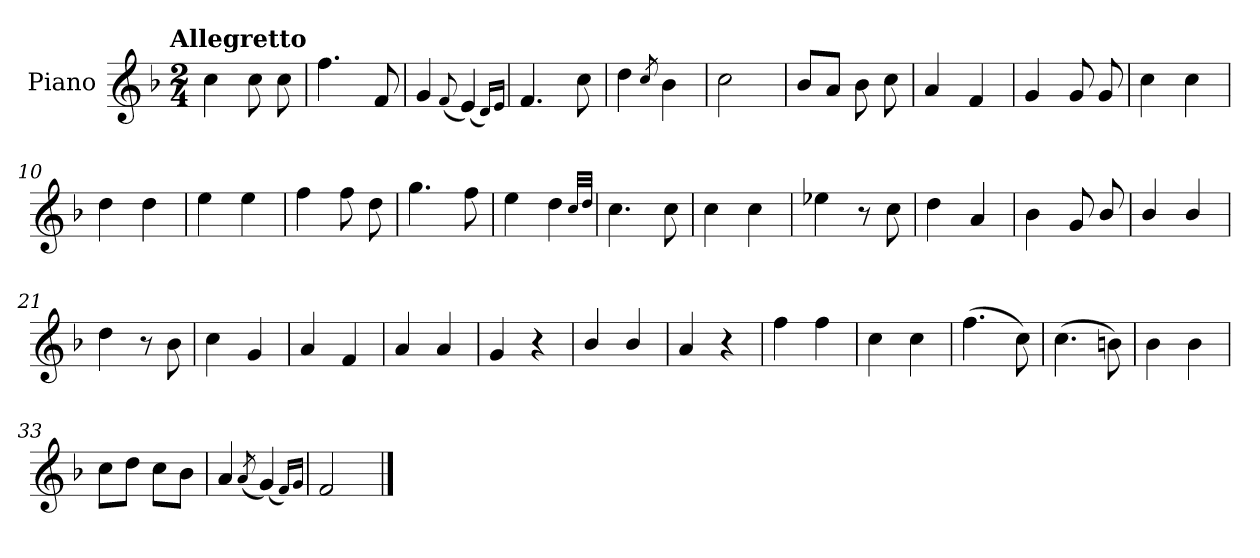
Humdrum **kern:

**kern
*part1
*staff1
*I"Piano
*I'Pno.
*clefG2
*k[b-]
!!LO:TX:omd:t=Allegretto
*M2/4
*MM116
=
4cc\
8cc\
8cc\
=1
4.ff\
8f/
=2
4g/
(<8qqf/
(<4e/)
16qqd/LL)
16qqe/JJ
=3
4.f/
8cc\
=4
4dd\
8qcc/
4b-\
=5
2cc\
!!LO:LB:g=z
=6
8b-/L
8a/J
8b-\
8cc\
=7
4a/
4f/
=8
4g/
8g/
8g/
=9
4cc\
4cc\
=10
4dd\
4dd\
=11
4ee\
4ee\
=12
4ff\
8ff\
8dd\
=13
4.gg\
8ff\
!!LO:LB:g=z
=14
4ee\
4dd\
32qqcc/LLL
32qqdd/JJJ
=15
4.cc\
8cc\
=16
4cc\
4cc\
=17
4ee-X\
8r
8cc\
=18
4dd\
4a/
=19
4b-\
8g/
8b-/
=20
4b-/
4b-/
!!LO:LB:g=z
=21
4dd\
8r
8b-\
=22
4cc\
4g/
=23
4a/
4f/
=24
4a/
4a/
=25
4g/
4r
=26
4b-/
4b-/
=27
4a/
4r
=28
4ff\
4ff\
=29
4cc\
4cc\
!!LO:LB:g=z
=30
(>4.ff\
8cc\)
=31
(>4.cc\
8bn\)
=32
4b-\
4b-\
=33
8cc\L
8dd\J
8cc\L
8b-\J
=34
4a/
(<8qa/
(<4g/)
16qqf/LL)
16qqg/JJ
=35
2f/
==
*-
